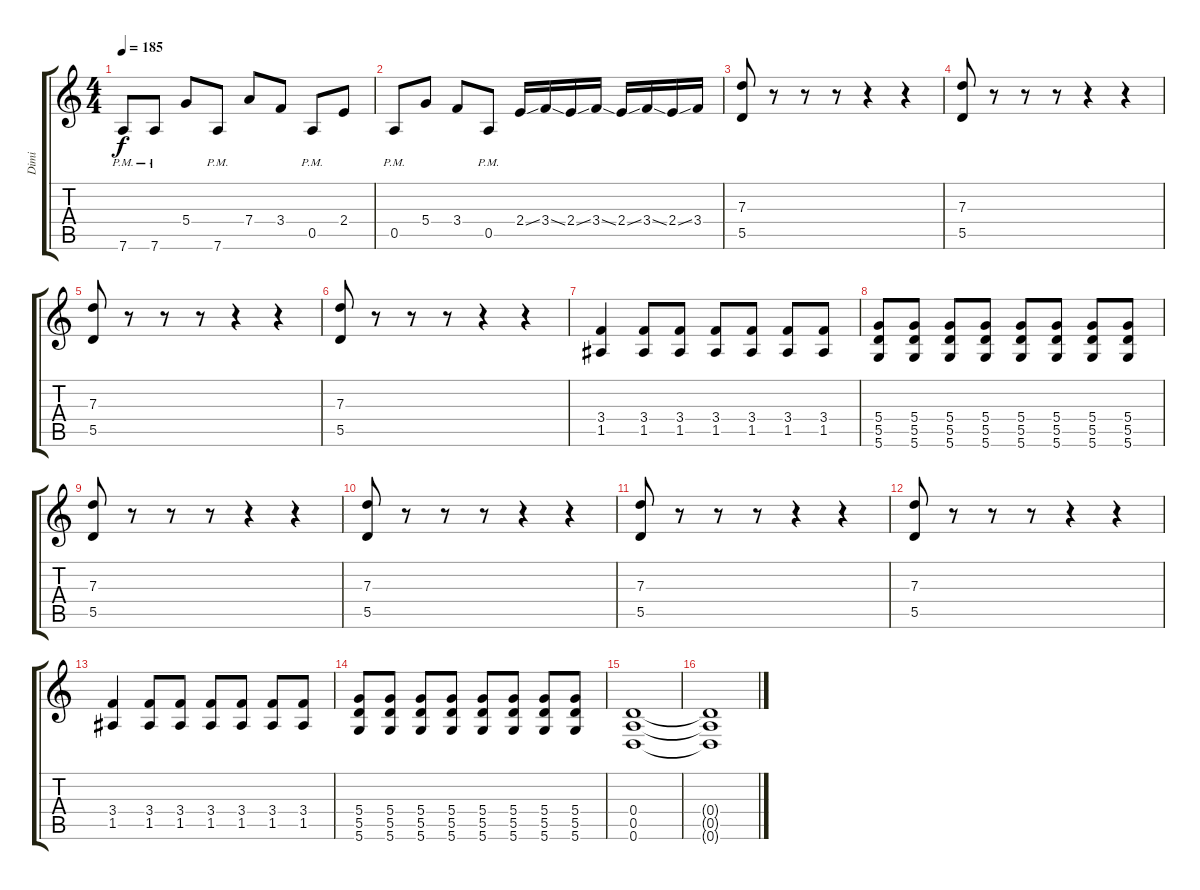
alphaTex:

\track ("Dimi" "Dimi") {instrument distortionguitar}
\staff {score tabs}
\tuning (E4 B3 G3 D3 A2 D2) {hide}
\ts (4 4)
\tempo 185
\clef g2
\ks c
7.6{pm}.8{dy f} 7.6{pm}.8 5.4.8 7.6{pm}.8 7.4.8 3.4.8 0.5{pm}.8 2.4.8 |
0.5{pm}.8 5.4.8 3.4.8 0.5{pm}.8 2.4{ss}.16 3.4{ss}.16 2.4{ss}.16 3.4{ss}.16 2.4{ss}.16 3.4{ss}.16 2.4{ss}.16 3.4.16 |
(7.3 5.5).8 r.8 r.8 r.8 r.4 r.4 |
(7.3 5.5).8 r.8 r.8 r.8 r.4 r.4 |
(7.3 5.5).8 r.8 r.8 r.8 r.4 r.4 |
(7.3 5.5).8 r.8 r.8 r.8 r.4 r.4 |
(3.4 1.5).4 (3.4 1.5).8 (3.4 1.5).8 (3.4 1.5).8 (3.4 1.5).8 (3.4 1.5).8 (3.4 1.5).8 |
(5.4 5.5 5.6).8 (5.4 5.5 5.6).8 (5.4 5.5 5.6).8 (5.4 5.5 5.6).8 (5.4 5.5 5.6).8 (5.4 5.5 5.6).8 (5.4 5.5 5.6).8 (5.4 5.5 5.6).8 |
(7.3 5.5).8 r.8 r.8 r.8 r.4 r.4 |
(7.3 5.5).8 r.8 r.8 r.8 r.4 r.4 |
(7.3 5.5).8 r.8 r.8 r.8 r.4 r.4 |
(7.3 5.5).8 r.8 r.8 r.8 r.4 r.4 |
(3.4 1.5).4 (3.4 1.5).8 (3.4 1.5).8 (3.4 1.5).8 (3.4 1.5).8 (3.4 1.5).8 (3.4 1.5).8 |
(5.4 5.5 5.6).8 (5.4 5.5 5.6).8 (5.4 5.5 5.6).8 (5.4 5.5 5.6).8 (5.4 5.5 5.6).8 (5.4 5.5 5.6).8 (5.4 5.5 5.6).8 (5.4 5.5 5.6).8 |
(0.4 0.5 0.6).1 |
(0.4{t} 0.5{t} 0.6{t}).1
